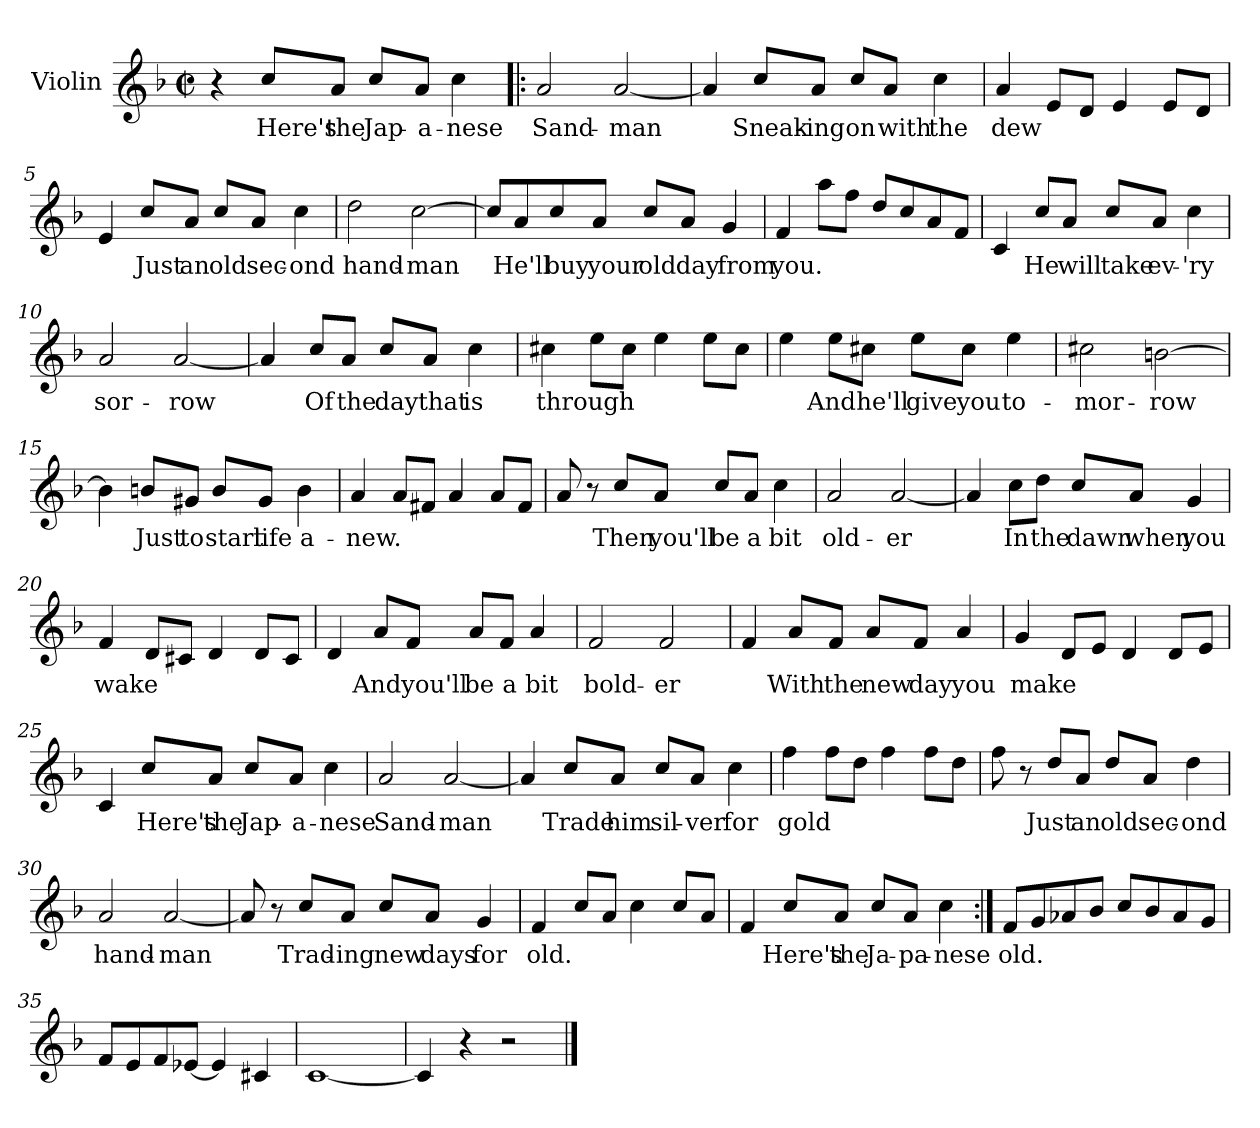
**kern	**text
*part1	*part1
*staff1	*staff1
*I"Violin	*
*I'Vln	*
*clefG2	*
*k[b-]	*
*F:	*
*M2/2	*
*met(c|)	*
=1	=1
4r	.
8cc/L	Here's
8a/J	the
8cc/L	Jap-
8a/J	-a-
4cc\	-nese
=2!|:	=2!|:
2a/	Sand-
[2a/	-man
=3	=3
4a/]	.
8cc/L	Sneak-
8a/J	-ing
8cc/L	on
8a/J	with
4cc\	the
=4	=4
4a/	dew
8e/L	.
8d/J	.
4e/	.
8e/L	.
8d/J	.
!!LO:LB:g=z
=5	=5
4e/	.
8cc/L	Just
8a/J	an
8cc/L	old
8a/J	sec-
4cc\	-ond
=6	=6
2dd\	hand-
[2cc\	-man
=7	=7
8cc/L]	.
8a/	He'll
8cc/	buy
8a/J	your
8cc/L	old
8a/J	day
4g/	from
=8	=8
4f/	you.
8aa\L	.
8ff\J	.
8dd/L	.
8cc/	.
8a/	.
8f/J	.
!!LO:LB:g=z
=9	=9
4c/	.
8cc/L	He
8a/J	will
8cc/L	take
8a/J	ev-
4cc\	-'ry
=10	=10
2a/	sor-
[2a/	-row
=11	=11
4a/]	.
8cc/L	Of
8a/J	the
8cc/L	day
8a/J	that
4cc\	is
=12	=12
4cc#X\	through
8ee\L	.
8cc#\J	.
4ee\	.
8ee\L	.
8cc#\J	.
!!LO:LB:g=z
=13	=13
4ee\	.
8ee\L	And
8cc#X\J	he'll
8ee\L	give
8cc#\J	you
4ee\	to-
=14	=14
2cc#X\	-mor-
[2bn\	-row
=15	=15
4b\]	.
8bn/L	Just
8g#X/J	to
8b/L	start
8g#/J	life
4b\	a-
=16	=16
4a/	-new.
8a/L	.
8f#X/J	.
4a/	.
8a/L	.
8f#/J	.
=17	=17
8a/	.
8r	.
8cc/L	Then
8a/J	you'll
8cc/L	be
8a/J	a
4cc\	bit
!!LO:LB:g=z
=18	=18
2a/	old-
[2a/	-er
=19	=19
4a/]	.
8cc\L	In
8dd\J	the
8cc/L	dawn
8a/J	when
4g/	you
=20	=20
4f/	wake
8d/L	.
8c#X/J	.
4d/	.
8d/L	.
8c#/J	.
=21	=21
4d/	.
8a/L	And
8f/J	you'll
8a/L	be
8f/J	a
4a/	bit
=22	=22
2f/	bold-
2f/	-er
!!LO:LB:g=z
=23	=23
4f/	.
8a/L	With
8f/J	the
8a/L	new
8f/J	day
4a/	you
=24	=24
4g/	make
8d/L	.
8e/J	.
4d/	.
8d/L	.
8e/J	.
=25	=25
4c/	.
8cc/L	Here's
8a/J	the
8cc/L	Jap-
8a/J	-a-
4cc\	-nese
=26	=26
2a/	Sand-
[2a/	-man
=27	=27
4a/]	.
8cc/L	Trade
8a/J	him
8cc/L	sil-
8a/J	-ver
4cc\	for
!!LO:LB:g=z
=28	=28
4ff\	gold
8ff\L	.
8dd\J	.
4ff\	.
8ff\L	.
8dd\J	.
=29	=29
8ff\	.
8r	.
8dd/L	Just
8a/J	an
8dd/L	old
8a/J	sec-
4dd\	-ond
=30	=30
2a/	hand-
[2a/	-man
=31	=31
8a/]	.
8r	.
8cc/L	Trad-
8a/J	-ing
8cc/L	new
8a/J	days
4g/	for
=32	=32
4f/	old.
8cc/L	.
8a/J	.
4cc\	.
8cc/L	.
8a/J	.
!!LO:LB:g=z
=33	=33
4f/	.
8cc/L	Here's
8a/J	the
8cc/L	Ja-
8a/J	-pa-
4cc\	-nese
=34:|!	=34:|!
8f/L	old.
8g/	.
8a-X/	.
8b-/J	.
8cc/L	.
8b-/	.
8a-/	.
8g/J	.
=35	=35
8f/L	.
8e/	.
8f/	.
[8e-X/J	.
4e-/]	.
4c#X/	.
=36	=36
[1c	.
=37	=37
4c/]	.
4r	.
2r	.
==	==
*-	*-
